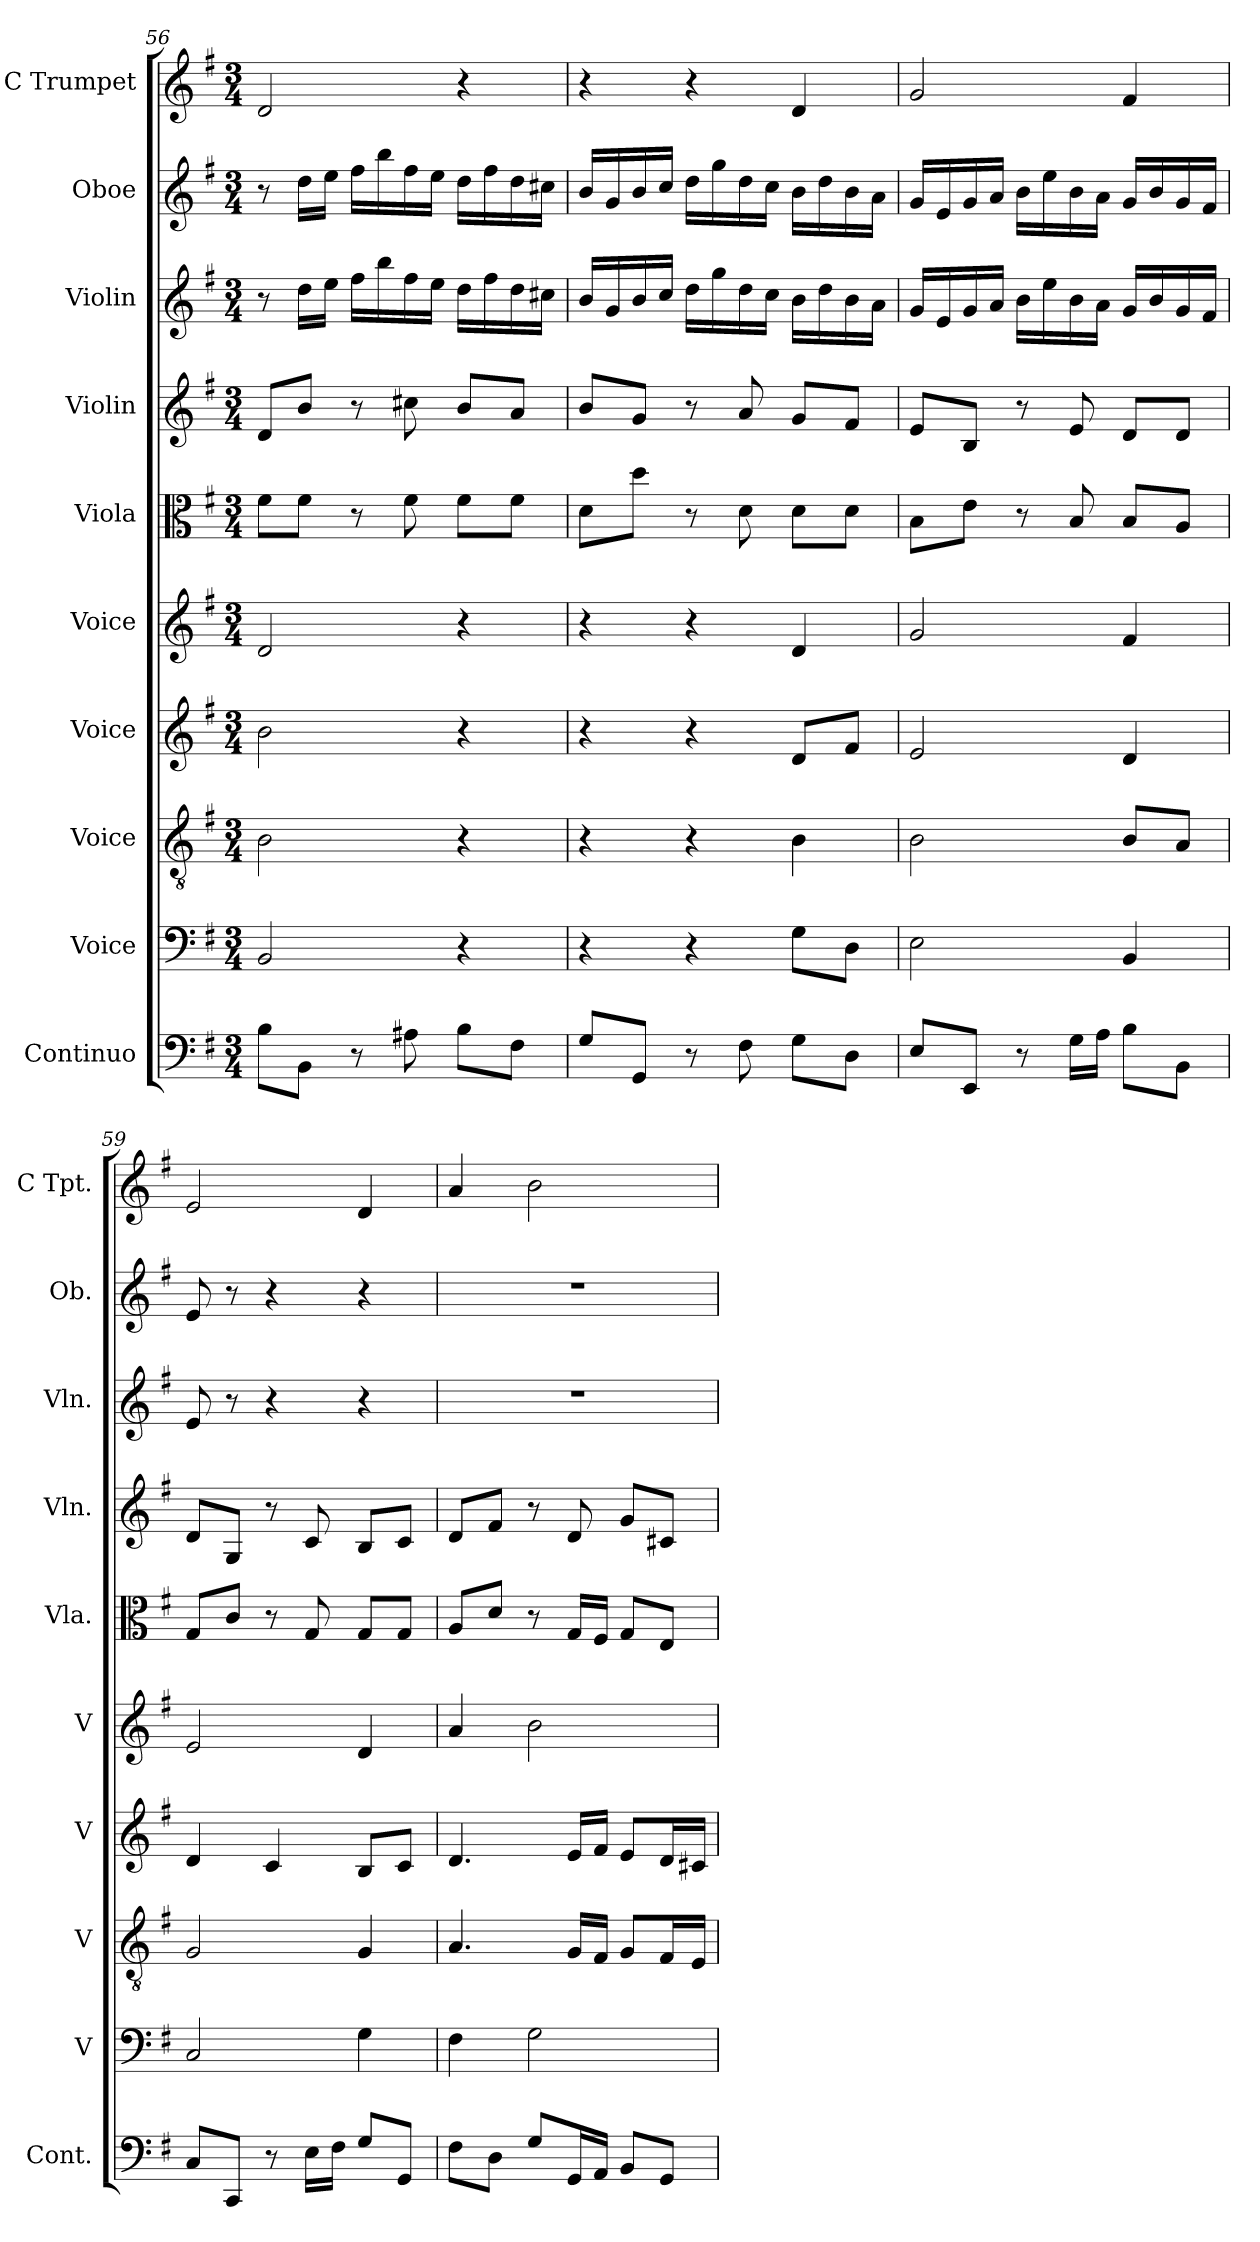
**kern	**kern	**kern	**kern	**kern	**kern	**kern	**kern	**kern	**kern
*part10	*part9	*part8	*part7	*part6	*part5	*part4	*part3	*part2	*part1
*staff10	*staff9	*staff8	*staff7	*staff6	*staff5	*staff4	*staff3	*staff2	*staff1
*I"Continuo	*I"Voice	*I"Voice	*I"Voice	*I"Voice	*I"Viola	*I"Violin	*I"Violin	*I"Oboe	*I"C Trumpet
*I'Cont.	*I'V	*I'V	*I'V	*I'V	*I'Vla.	*I'Vln.	*I'Vln.	*I'Ob.	*I'C Tpt.
*clefF4	*clefF4	*clefGv2	*clefG2	*clefG2	*clefC3	*clefG2	*clefG2	*clefG2	*clefG2
*ITrd7c12	*	*	*	*	*	*	*	*	*
*k[f#]	*k[f#]	*k[f#]	*k[f#]	*k[f#]	*k[f#]	*k[f#]	*k[f#]	*k[f#]	*k[f#]
*M3/4	*M3/4	*M3/4	*M3/4	*M3/4	*M3/4	*M3/4	*M3/4	*M3/4	*M3/4
=56	=56	=56	=56	=56	=56	=56	=56	=56	=56
8BB\L	2BB/	2B\	2b\	2d/	8f#\L	8d/L	8r	8r	2d/
8BBB\J	.	.	.	.	8f#\J	8b/J	16dd\LL	16dd\LL	.
.	.	.	.	.	.	.	16ee\JJ	16ee\JJ	.
8r	.	.	.	.	8r	8r	16ff#\LL	16ff#\LL	.
.	.	.	.	.	.	.	16bb\	16bb\	.
8AA#X\	.	.	.	.	8f#\	8cc#X\	16ff#\	16ff#\	.
.	.	.	.	.	.	.	16ee\JJ	16ee\JJ	.
8BB\L	4r	4r	4r	4r	8f#\L	8b/L	16dd\LL	16dd\LL	4r
.	.	.	.	.	.	.	16ff#\	16ff#\	.
8FF#\J	.	.	.	.	8f#\J	8a/J	16dd\	16dd\	.
.	.	.	.	.	.	.	16cc#X\JJ	16cc#X\JJ	.
=57	=57	=57	=57	=57	=57	=57	=57	=57	=57
8GG/L	4r	4r	4r	4r	8d\L	8b/L	16b/LL	16b/LL	4r
.	.	.	.	.	.	.	16g/	16g/	.
8GGG/J	.	.	.	.	8dd\J	8g/J	16b/	16b/	.
.	.	.	.	.	.	.	16cc/JJ	16cc/JJ	.
8r	4r	4r	4r	4r	8r	8r	16dd\LL	16dd\LL	4r
.	.	.	.	.	.	.	16gg\	16gg\	.
8FF#\	.	.	.	.	8d\	8a/	16dd\	16dd\	.
.	.	.	.	.	.	.	16cc\JJ	16cc\JJ	.
8GG\L	8G\L	4B\	8d/L	4d/	8d\L	8g/L	16b\LL	16b\LL	4d/
.	.	.	.	.	.	.	16dd\	16dd\	.
8DD\J	8D\J	.	8f#/J	.	8d\J	8f#/J	16b\	16b\	.
.	.	.	.	.	.	.	16a\JJ	16a\JJ	.
!!LO:PB:g=z
=58	=58	=58	=58	=58	=58	=58	=58	=58	=58
8EE/L	2E\	2B\	2e/	2g/	8B\L	8e/L	16g/LL	16g/LL	2g/
.	.	.	.	.	.	.	16e/	16e/	.
8EEE/J	.	.	.	.	8e\J	8B/J	16g/	16g/	.
.	.	.	.	.	.	.	16a/JJ	16a/JJ	.
8r	.	.	.	.	8r	8r	16b\LL	16b\LL	.
.	.	.	.	.	.	.	16ee\	16ee\	.
16GG\LL	.	.	.	.	8B/	8e/	16b\	16b\	.
16AA\JJ	.	.	.	.	.	.	16a\JJ	16a\JJ	.
8BB\L	4BB/	8B/L	4d/	4f#/	8B/L	8d/L	16g/LL	16g/LL	4f#/
.	.	.	.	.	.	.	16b/	16b/	.
8BBB\J	.	8A/J	.	.	8A/J	8d/J	16g/	16g/	.
.	.	.	.	.	.	.	16f#/JJ	16f#/JJ	.
=59	=59	=59	=59	=59	=59	=59	=59	=59	=59
8CC/L	2C/	2G/	4d/	2e/	8G/L	8d/L	8e/	8e/	2e/
8CCC/J	.	.	.	.	8c/J	8G/J	8r	8r	.
8r	.	.	4c/	.	8r	8r	4r	4r	.
16EE\LL	.	.	.	.	8G/	8c/	.	.	.
16FF#\JJ	.	.	.	.	.	.	.	.	.
8GG/L	4G\	4G/	8B/L	4d/	8G/L	8B/L	4r	4r	4d/
8GGG/J	.	.	8c/J	.	8G/J	8c/J	.	.	.
=60	=60	=60	=60	=60	=60	=60	=60	=60	=60
8FF#\L	4F#\	4.A/	4.d/	4a/	8A/L	8d/L	2.r	2.r	4a/
8DD\J	.	.	.	.	8d/J	8f#/J	.	.	.
8GG/L	2G\	.	.	2b\	8r	8r	.	.	2b\
16GGG/L	.	16G/LL	16e/LL	.	16G/LL	8d/	.	.	.
16AAA/JJ	.	16F#/JJ	16f#/JJ	.	16F#/JJ	.	.	.	.
8BBB/L	.	8G/L	8e/L	.	8G/L	8g/L	.	.	.
8GGG/J	.	16F#/L	16d/L	.	8E/J	8c#X/J	.	.	.
.	.	16E/JJ	16c#X/JJ	.	.	.	.	.	.
=	=	=	=	=	=	=	=	=	=
*-	*-	*-	*-	*-	*-	*-	*-	*-	*-
